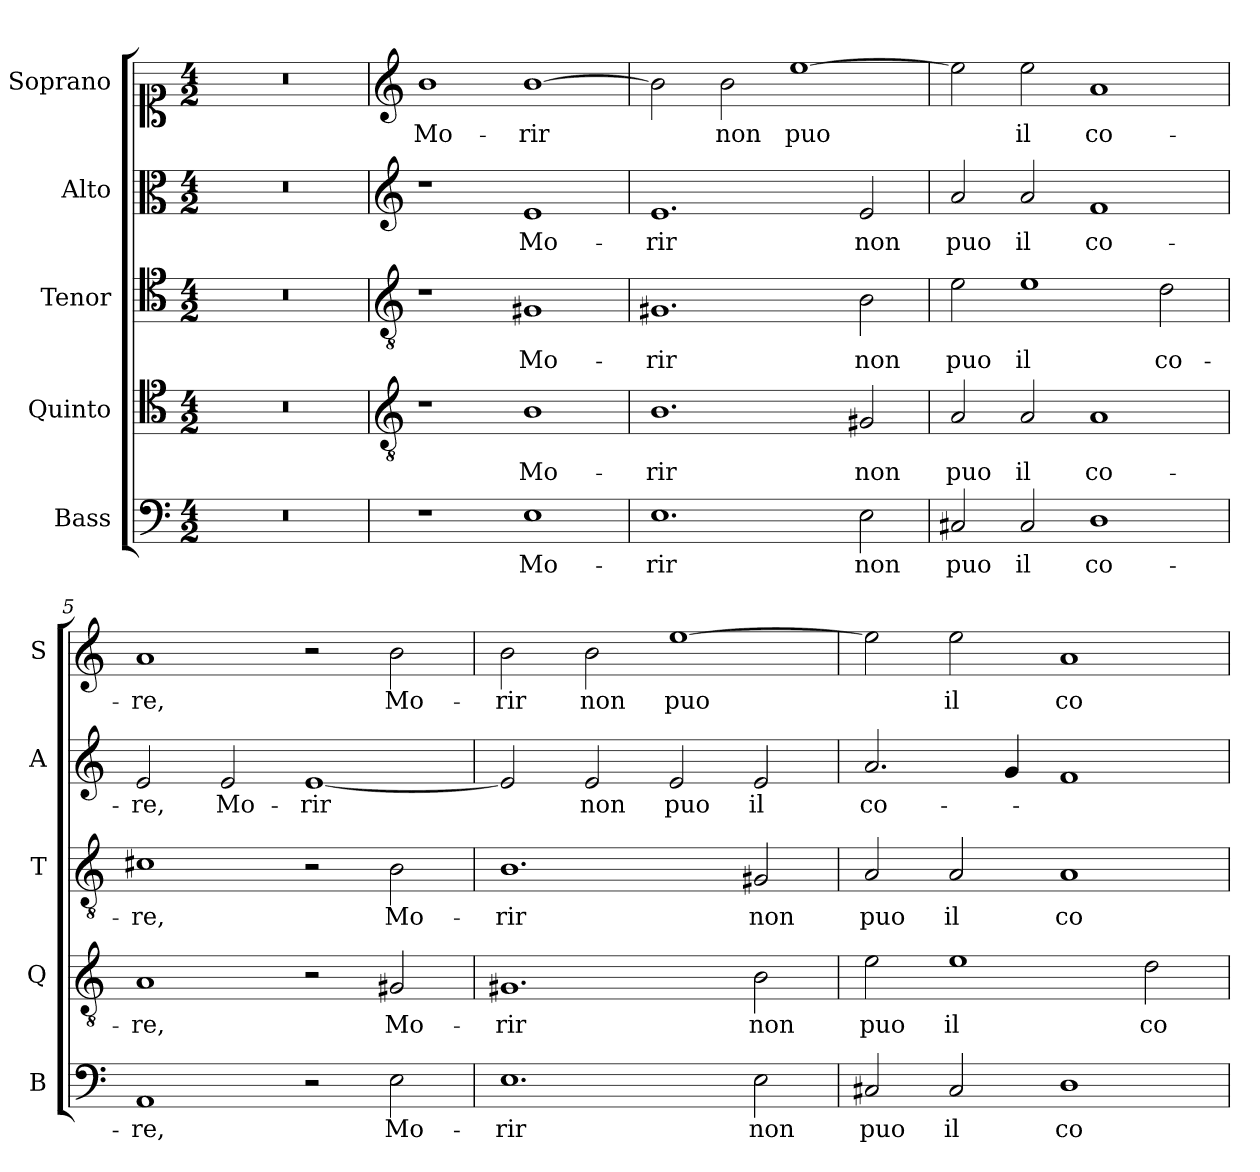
**kern	**text	**kern	**text	**kern	**text	**kern	**text	**kern	**text
*part5	*part5	*part4	*part4	*part3	*part3	*part2	*part2	*part1	*part1
*staff5	*staff5	*staff4	*staff4	*staff3	*staff3	*staff2	*staff2	*staff1	*staff1
*I"Bass	*	*I"Quinto	*	*I"Tenor	*	*I"Alto	*	*I"Soprano	*
*I'B	*	*I'Q	*	*I'T	*	*I'A	*	*I'S	*
*clefF4	*	*clefC4	*	*clefC4	*	*clefC3	*	*clefC1	*
*k[]	*	*k[]	*	*k[]	*	*k[]	*	*k[]	*
*C:	*	*C:	*	*C:	*	*C:	*	*C:	*
*M4/2	*	*M4/2	*	*M4/2	*	*M4/2	*	*M4/2	*
=1	=1	=1	=1	=1	=1	=1	=1	=1	=1
0r	.	0r	.	0r	.	0r	.	0r	.
=2	=2	=2	=2	=2	=2	=2	=2	=2	=2
*	*	*clefGv2	*	*clefGv2	*	*clefG2	*	*clefG2	*
!	!	!	!	!	!	!	!	!	!LO:LY:b
1r	.	1r	.	1r	.	1r	.	1b	Mo-
!	!LO:LY:b	!	!LO:LY:b	!	!LO:LY:b	!	!LO:LY:b	!	!LO:LY:b
1E	Mo-	1B	Mo-	1G#X	Mo-	1e	Mo-	[1b	-rir
=3	=3	=3	=3	=3	=3	=3	=3	=3	=3
!	!LO:LY:b	!	!LO:LY:b	!	!LO:LY:b	!	!LO:LY:b	!	!
1.E	-rir	1.B	-rir	1.G#X	-rir	1.e	-rir	2b\]	.
!	!	!	!	!	!	!	!	!	!LO:LY:b
.	.	.	.	.	.	.	.	2b\	non
!	!	!	!	!	!	!	!	!	!LO:LY:b
.	.	.	.	.	.	.	.	[1ee	puo
!	!LO:LY:b	!	!LO:LY:b	!	!LO:LY:b	!	!LO:LY:b	!	!
2E\	non	2G#X/	non	2B\	non	2e/	non	.	.
=4	=4	=4	=4	=4	=4	=4	=4	=4	=4
!	!LO:LY:b	!	!LO:LY:b	!	!LO:LY:b	!	!LO:LY:b	!	!
2C#X/	puo	2A/	puo	2e\	puo	2a/	puo	2ee\]	.
!	!LO:LY:b	!	!LO:LY:b	!	!LO:LY:b	!	!LO:LY:b	!	!LO:LY:b
2C#/	il	2A/	il	1e	il	2a/	il	2ee\	il
!	!LO:LY:b	!	!LO:LY:b	!	!	!	!LO:LY:b	!	!LO:LY:b
1D	co-	1A	co-	.	.	1f	co-	1a	co-
!	!	!	!	!	!LO:LY:b	!	!	!	!
.	.	.	.	2d\	co-	.	.	.	.
!!LO:LB:g=z
=5	=5	=5	=5	=5	=5	=5	=5	=5	=5
!	!LO:LY:b	!	!LO:LY:b	!	!LO:LY:b	!	!LO:LY:b	!	!LO:LY:b
1AA	-re,	1A	-re,	1c#X	-re,	2e/	-re,	1a	-re,
!	!	!	!	!	!	!	!LO:LY:b	!	!
.	.	.	.	.	.	2e/	Mo-	.	.
!	!	!	!	!	!	!	!LO:LY:b	!	!
2r	.	2r	.	2r	.	[1e	-rir	2r	.
!	!LO:LY:b	!	!LO:LY:b	!	!LO:LY:b	!	!	!	!LO:LY:b
2E\	Mo-	2G#X/	Mo-	2B\	Mo-	.	.	2b\	Mo-
=6	=6	=6	=6	=6	=6	=6	=6	=6	=6
!	!LO:LY:b	!	!LO:LY:b	!	!LO:LY:b	!	!	!	!LO:LY:b
1.E	-rir	1.G#X	-rir	1.B	-rir	2e/]	.	2b\	-rir
!	!	!	!	!	!	!	!LO:LY:b	!	!LO:LY:b
.	.	.	.	.	.	2e/	non	2b\	non
!	!	!	!	!	!	!	!LO:LY:b	!	!LO:LY:b
.	.	.	.	.	.	2e/	puo	[1ee	puo
!	!LO:LY:b	!	!LO:LY:b	!	!LO:LY:b	!	!LO:LY:b	!	!
2E\	non	2B\	non	2G#X/	non	2e/	il	.	.
=7	=7	=7	=7	=7	=7	=7	=7	=7	=7
!	!LO:LY:b	!	!LO:LY:b	!	!LO:LY:b	!	!LO:LY:b	!	!
2C#X/	puo	2e\	puo	2A/	puo	2.a/	co-	2ee\]	.
!	!LO:LY:b	!	!LO:LY:b	!	!LO:LY:b	!	!	!	!LO:LY:b
2C#/	il	1e	il	2A/	il	.	.	2ee\	il
.	.	.	.	.	.	4g/	.	.	.
!	!LO:LY:b	!	!	!	!LO:LY:b	!	!	!	!LO:LY:b
1D	co-	.	.	1A	co-	1f	.	1a	co-
!	!	!	!LO:LY:b	!	!	!	!	!	!
.	.	2d\	co-	.	.	.	.	.	.
=	=	=	=	=	=	=	=	=	=
*-	*-	*-	*-	*-	*-	*-	*-	*-	*-
